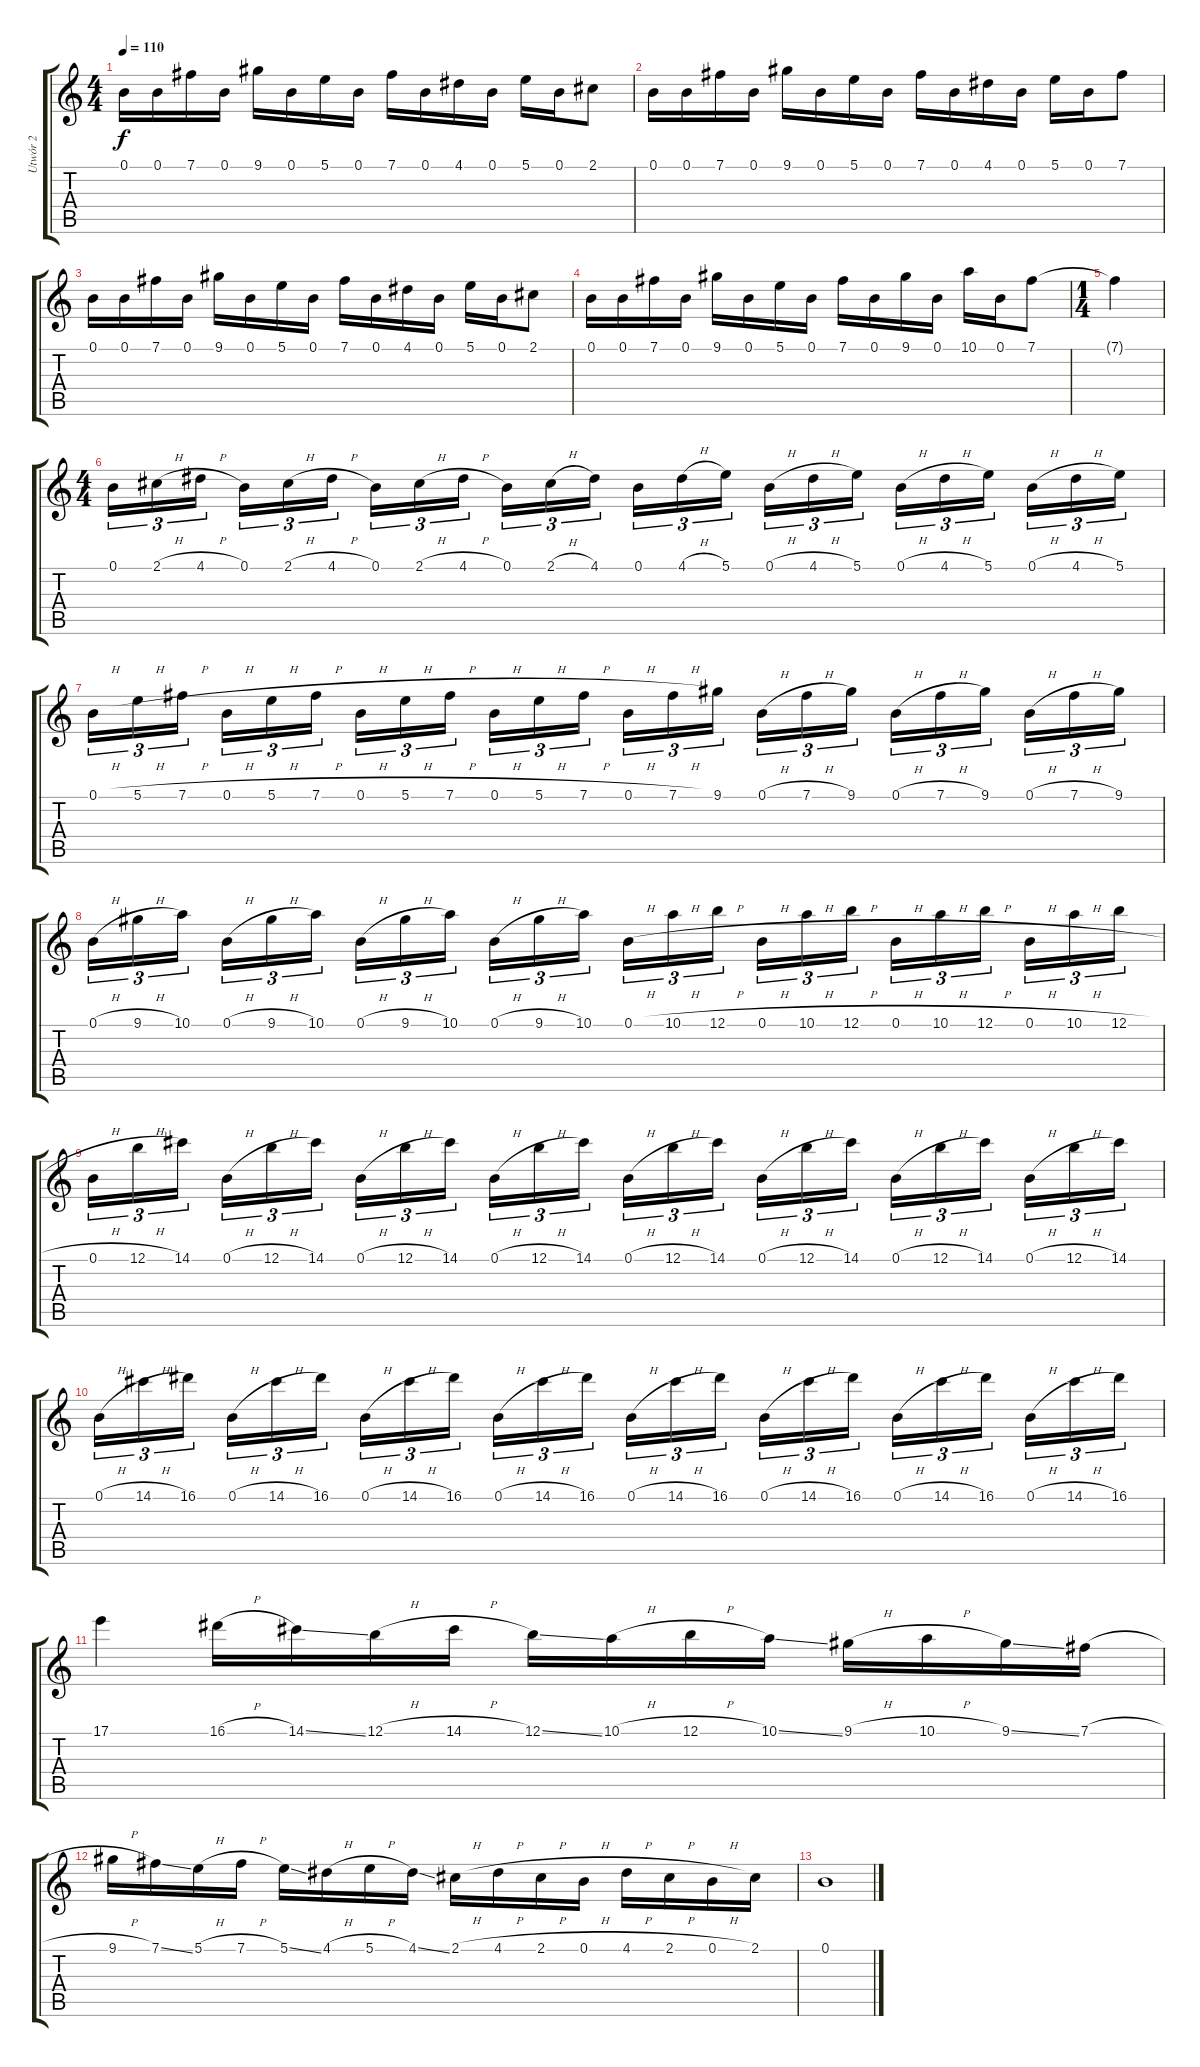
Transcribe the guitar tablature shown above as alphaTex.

\track ("Utwór 2" "Utwór 2") {instrument overdrivenguitar}
\staff {score tabs}
\tuning (B3 Gb3 D3 A2 G2 G2) {hide}
\ts (4 4)
\tempo 110
\clef g2
\ks c
0.1.16{dy f} 0.1.16 7.1.16 0.1.16 9.1.16 0.1.16 5.1.16 0.1.16 7.1.16 0.1.16 4.1.16 0.1.16 5.1.16 0.1.16 2.1.8 |
0.1.16 0.1.16 7.1.16 0.1.16 9.1.16 0.1.16 5.1.16 0.1.16 7.1.16 0.1.16 4.1.16 0.1.16 5.1.16 0.1.16 7.1.8 |
0.1.16 0.1.16 7.1.16 0.1.16 9.1.16 0.1.16 5.1.16 0.1.16 7.1.16 0.1.16 4.1.16 0.1.16 5.1.16 0.1.16 2.1.8 |
0.1.16 0.1.16 7.1.16 0.1.16 9.1.16 0.1.16 5.1.16 0.1.16 7.1.16 0.1.16 9.1.16 0.1.16 10.1.16 0.1.16 7.1.8 |
\ts (1 4)
7.1{t}.4 |
\ts (4 4)
0.1.16{tu (3 2)} 2.1{h}.16{tu (3 2)} 4.1{h}.16{tu (3 2)} 0.1.16{tu (3 2)} 2.1{h}.16{tu (3 2)} 4.1{h}.16{tu (3 2)} 0.1.16{tu (3 2)} 2.1{h}.16{tu (3 2)} 4.1{h}.16{tu (3 2)} 0.1.16{tu (3 2)} 2.1{h}.16{tu (3 2)} 4.1.16{tu (3 2)} 0.1.16{tu (3 2)} 4.1{h}.16{tu (3 2)} 5.1.16{tu (3 2)} 0.1{h}.16{tu (3 2)} 4.1{h}.16{tu (3 2)} 5.1.16{tu (3 2)} 0.1{h}.16{tu (3 2)} 4.1{h}.16{tu (3 2)} 5.1.16{tu (3 2)} 0.1{h}.16{tu (3 2)} 4.1{h}.16{tu (3 2)} 5.1.16{tu (3 2)} |
0.1{h}.16{tu (3 2)} 5.1{h}.16{tu (3 2)} 7.1{h}.16{tu (3 2)} 0.1{h}.16{tu (3 2)} 5.1{h}.16{tu (3 2)} 7.1{h}.16{tu (3 2)} 0.1{h}.16{tu (3 2)} 5.1{h}.16{tu (3 2)} 7.1{h}.16{tu (3 2)} 0.1{h}.16{tu (3 2)} 5.1{h}.16{tu (3 2)} 7.1{h}.16{tu (3 2)} 0.1{h}.16{tu (3 2)} 7.1{h}.16{tu (3 2)} 9.1.16{tu (3 2)} 0.1{h}.16{tu (3 2)} 7.1{h}.16{tu (3 2)} 9.1.16{tu (3 2)} 0.1{h}.16{tu (3 2)} 7.1{h}.16{tu (3 2)} 9.1.16{tu (3 2)} 0.1{h}.16{tu (3 2)} 7.1{h}.16{tu (3 2)} 9.1.16{tu (3 2)} |
0.1{h}.16{tu (3 2)} 9.1{h}.16{tu (3 2)} 10.1.16{tu (3 2)} 0.1{h}.16{tu (3 2)} 9.1{h}.16{tu (3 2)} 10.1.16{tu (3 2)} 0.1{h}.16{tu (3 2)} 9.1{h}.16{tu (3 2)} 10.1.16{tu (3 2)} 0.1{h}.16{tu (3 2)} 9.1{h}.16{tu (3 2)} 10.1.16{tu (3 2)} 0.1{h}.16{tu (3 2)} 10.1{h}.16{tu (3 2)} 12.1{h}.16{tu (3 2)} 0.1{h}.16{tu (3 2)} 10.1{h}.16{tu (3 2)} 12.1{h}.16{tu (3 2)} 0.1{h}.16{tu (3 2)} 10.1{h}.16{tu (3 2)} 12.1{h}.16{tu (3 2)} 0.1{h}.16{tu (3 2)} 10.1{h}.16{tu (3 2)} 12.1{h}.16{tu (3 2)} |
0.1{h}.16{tu (3 2)} 12.1{h}.16{tu (3 2)} 14.1.16{tu (3 2)} 0.1{h}.16{tu (3 2)} 12.1{h}.16{tu (3 2)} 14.1.16{tu (3 2)} 0.1{h}.16{tu (3 2)} 12.1{h}.16{tu (3 2)} 14.1.16{tu (3 2)} 0.1{h}.16{tu (3 2)} 12.1{h}.16{tu (3 2)} 14.1.16{tu (3 2)} 0.1{h}.16{tu (3 2)} 12.1{h}.16{tu (3 2)} 14.1.16{tu (3 2)} 0.1{h}.16{tu (3 2)} 12.1{h}.16{tu (3 2)} 14.1.16{tu (3 2)} 0.1{h}.16{tu (3 2)} 12.1{h}.16{tu (3 2)} 14.1.16{tu (3 2)} 0.1{h}.16{tu (3 2)} 12.1{h}.16{tu (3 2)} 14.1.16{tu (3 2)} |
0.1{h}.16{tu (3 2)} 14.1{h}.16{tu (3 2)} 16.1.16{tu (3 2)} 0.1{h}.16{tu (3 2)} 14.1{h}.16{tu (3 2)} 16.1.16{tu (3 2)} 0.1{h}.16{tu (3 2)} 14.1{h}.16{tu (3 2)} 16.1.16{tu (3 2)} 0.1{h}.16{tu (3 2)} 14.1{h}.16{tu (3 2)} 16.1.16{tu (3 2)} 0.1{h}.16{tu (3 2)} 14.1{h}.16{tu (3 2)} 16.1.16{tu (3 2)} 0.1{h}.16{tu (3 2)} 14.1{h}.16{tu (3 2)} 16.1.16{tu (3 2)} 0.1{h}.16{tu (3 2)} 14.1{h}.16{tu (3 2)} 16.1.16{tu (3 2)} 0.1{h}.16{tu (3 2)} 14.1{h}.16{tu (3 2)} 16.1.16{tu (3 2)} |
17.1.4 16.1{h}.16 14.1{ss}.16 12.1{h}.16 14.1{h}.16 12.1{ss}.16 10.1{h}.16 12.1{h}.16 10.1{ss}.16 9.1{h}.16 10.1{h}.16 9.1{ss}.16 7.1{h}.16 |
9.1{h}.16 7.1{ss}.16 5.1{h}.16 7.1{h}.16 5.1{ss}.16 4.1{h}.16 5.1{h}.16 4.1{ss}.16 2.1{h}.16 4.1{h}.16 2.1{h}.16 0.1{h}.16 4.1{h}.16 2.1{h}.16 0.1{h}.16 2.1.16 |
0.1.1
